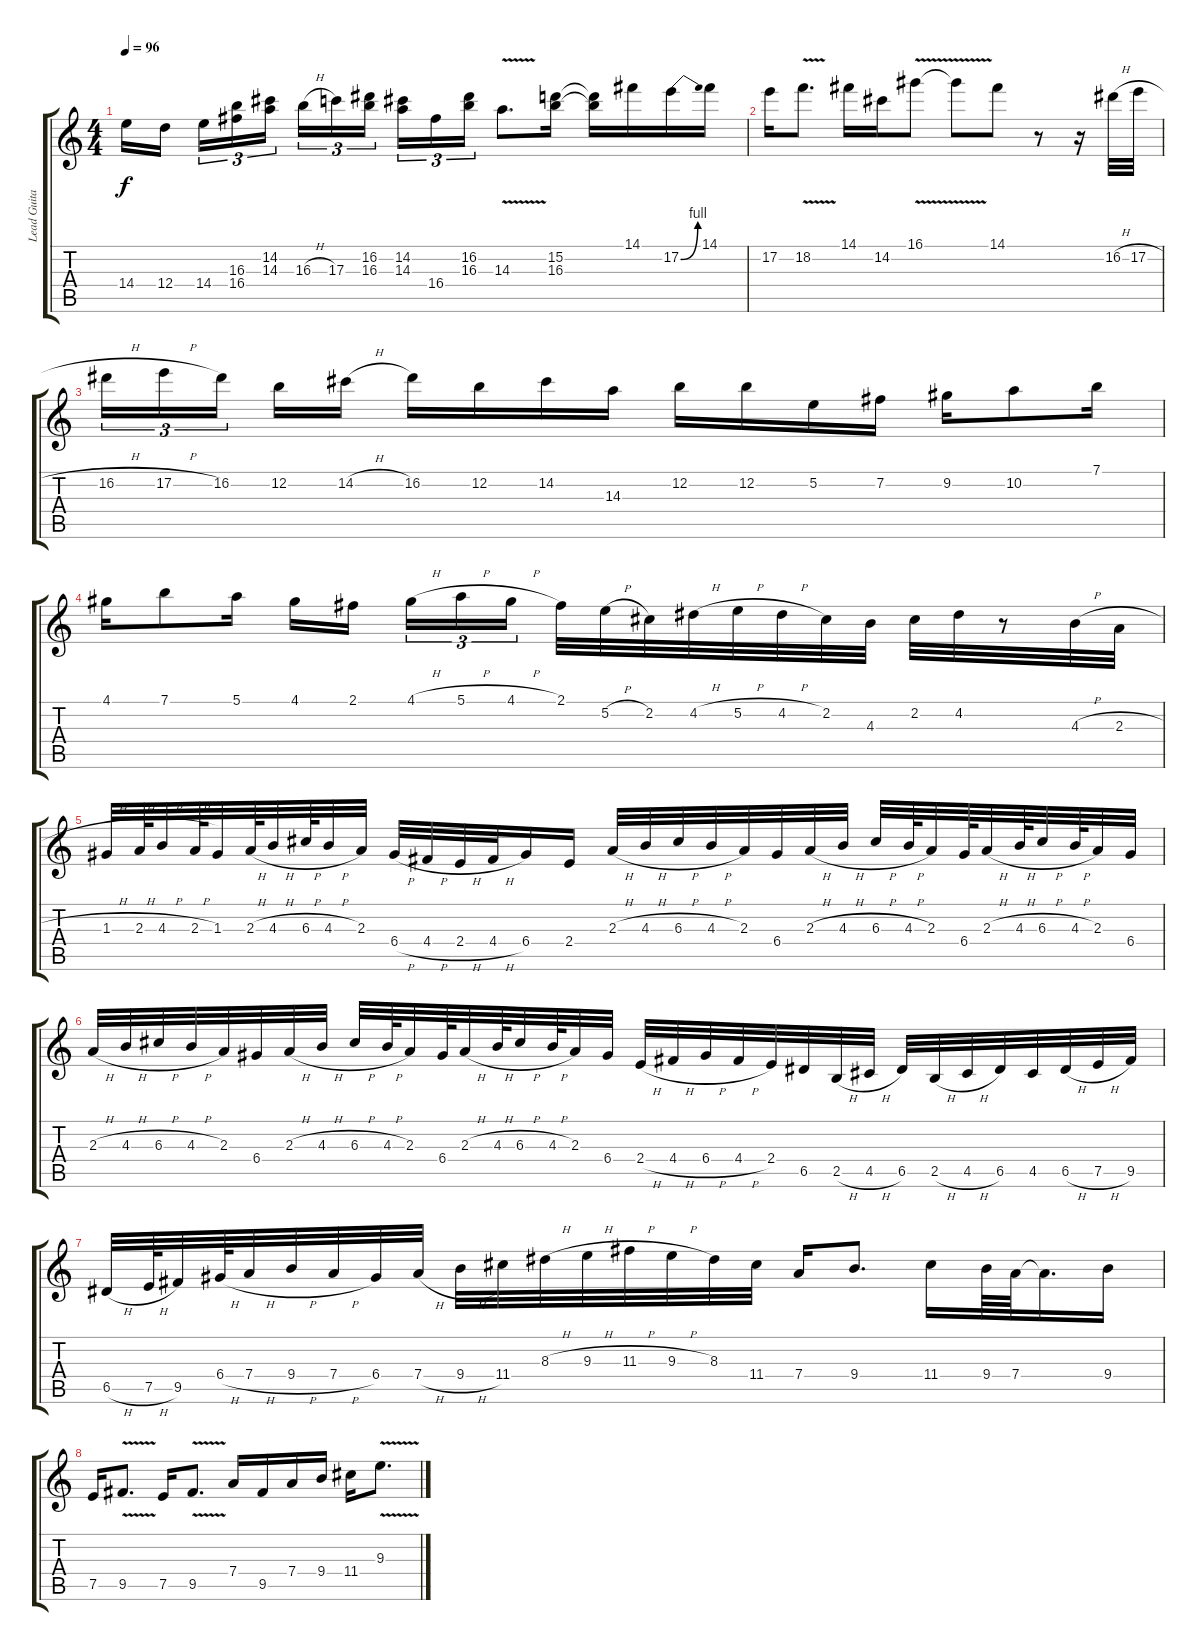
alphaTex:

\track ("Lead Guitar" "Lead Guita") {instrument distortionguitar}
\staff {score tabs}
\tuning (E4 B3 G3 D3 A2 E2) {hide}
\ts (4 4)
\tempo 96
\clef g2
\ks c
14.4.16{dy f} 12.4.16{beam splitsecondary} 14.4.16{tu (3 2)} (16.3 16.4).16{tu (3 2)} (14.2 14.3).16{tu (3 2)} 16.3{h}.16{tu (3 2)} 17.3.16{tu (3 2)} (16.2 16.3).16{tu (3 2) beam splitsecondary} (14.2 14.3).16{tu (3 2)} 16.4.16{tu (3 2)} (16.2 16.3).16{tu (3 2)} 14.3{v}.8{d} (15.2 16.3).16 (15.2{t} 16.3{t}).16 14.1.16 17.2{be (bend 0 0 60 4)}.16 14.1.16 |
17.2.16 18.2{v}.8{d} 14.1.16 14.2.16 16.1{v}.8 16.1{t}.8 14.1.8 r.8 r.16 16.2{h}.32 17.2{h}.32 |
16.2{h}.16{tu (3 2)} 17.2{h}.16{tu (3 2)} 16.2.16{tu (3 2) beam splitsecondary} 12.2.16 14.2{h}.16 16.2.16 12.2.16 14.2.16 14.3.16 12.2.16 12.2.16 5.2.16 7.2.16 9.2.16 10.2.8 7.1.16 |
4.1.16 7.1.8 5.1.16 4.1.16 2.1.16{beam splitsecondary} 4.1{h}.16{tu (3 2)} 5.1{h}.16{tu (3 2)} 4.1{h}.16{tu (3 2)} 2.1.32 5.2{h}.32 2.2.32 4.2{h}.32 5.2{h}.32 4.2{h}.32 2.2.32 4.3.32 2.2.32 4.2.32 r.8 4.3{h}.32 2.3{h}.32 |
1.3{h}.32 2.3{h}.64 4.3{h}.32 2.3{h}.64 1.3.32 2.3{h}.64 4.3{h}.32 6.3{h}.64 4.3{h}.32 2.3.32 6.4{h}.32 4.4{h}.32 2.4{h}.32 4.4{h}.32 6.4.16 2.4.16 2.3{h}.32 4.3{h}.32 6.3{h}.32 4.3{h}.32 2.3.32 6.4.32 2.3{h}.32 4.3{h}.32 6.3{h}.32 4.3{h}.64 2.3.32 6.4.64 2.3{h}.32 4.3{h}.64 6.3{h}.32 4.3{h}.64 2.3.32 6.4.32 |
2.3{h}.32 4.3{h}.32 6.3{h}.32 4.3{h}.32 2.3.32 6.4.32 2.3{h}.32 4.3{h}.32 6.3{h}.32 4.3{h}.64 2.3.32 6.4.64 2.3{h}.32 4.3{h}.64 6.3{h}.32 4.3{h}.64 2.3.32 6.4.32 2.4{h}.32 4.4{h}.32 6.4{h}.32 4.4{h}.32 2.4.32 6.5.32 2.5{h}.32 4.5{h}.32 6.5.32 2.5{h}.32 4.5{h}.32 6.5.32 4.5.32 6.5{h}.32 7.5{h}.32 9.5.32 |
6.5{h}.32 7.5{h}.64 9.5.32 6.4{h}.64 7.4{h}.32 9.4{h}.32 7.4{h}.32 6.4.32 7.4{h}.32 9.4{h}.32 11.4.32 8.3{h}.32 9.3{h}.32 11.3{h}.32 9.3{h}.32 8.3.32 11.4.32 7.4.16 9.4.8{d} 11.4.16 9.4.64 7.4.64 7.4{t}.16{d} 9.4.16 |
7.5.16 9.5{v}.8{d} 7.5.16 9.5{v}.8{d} 7.4.16 9.5.16 7.4.16 9.4.16 11.4.16 9.3{v}.8{d}
